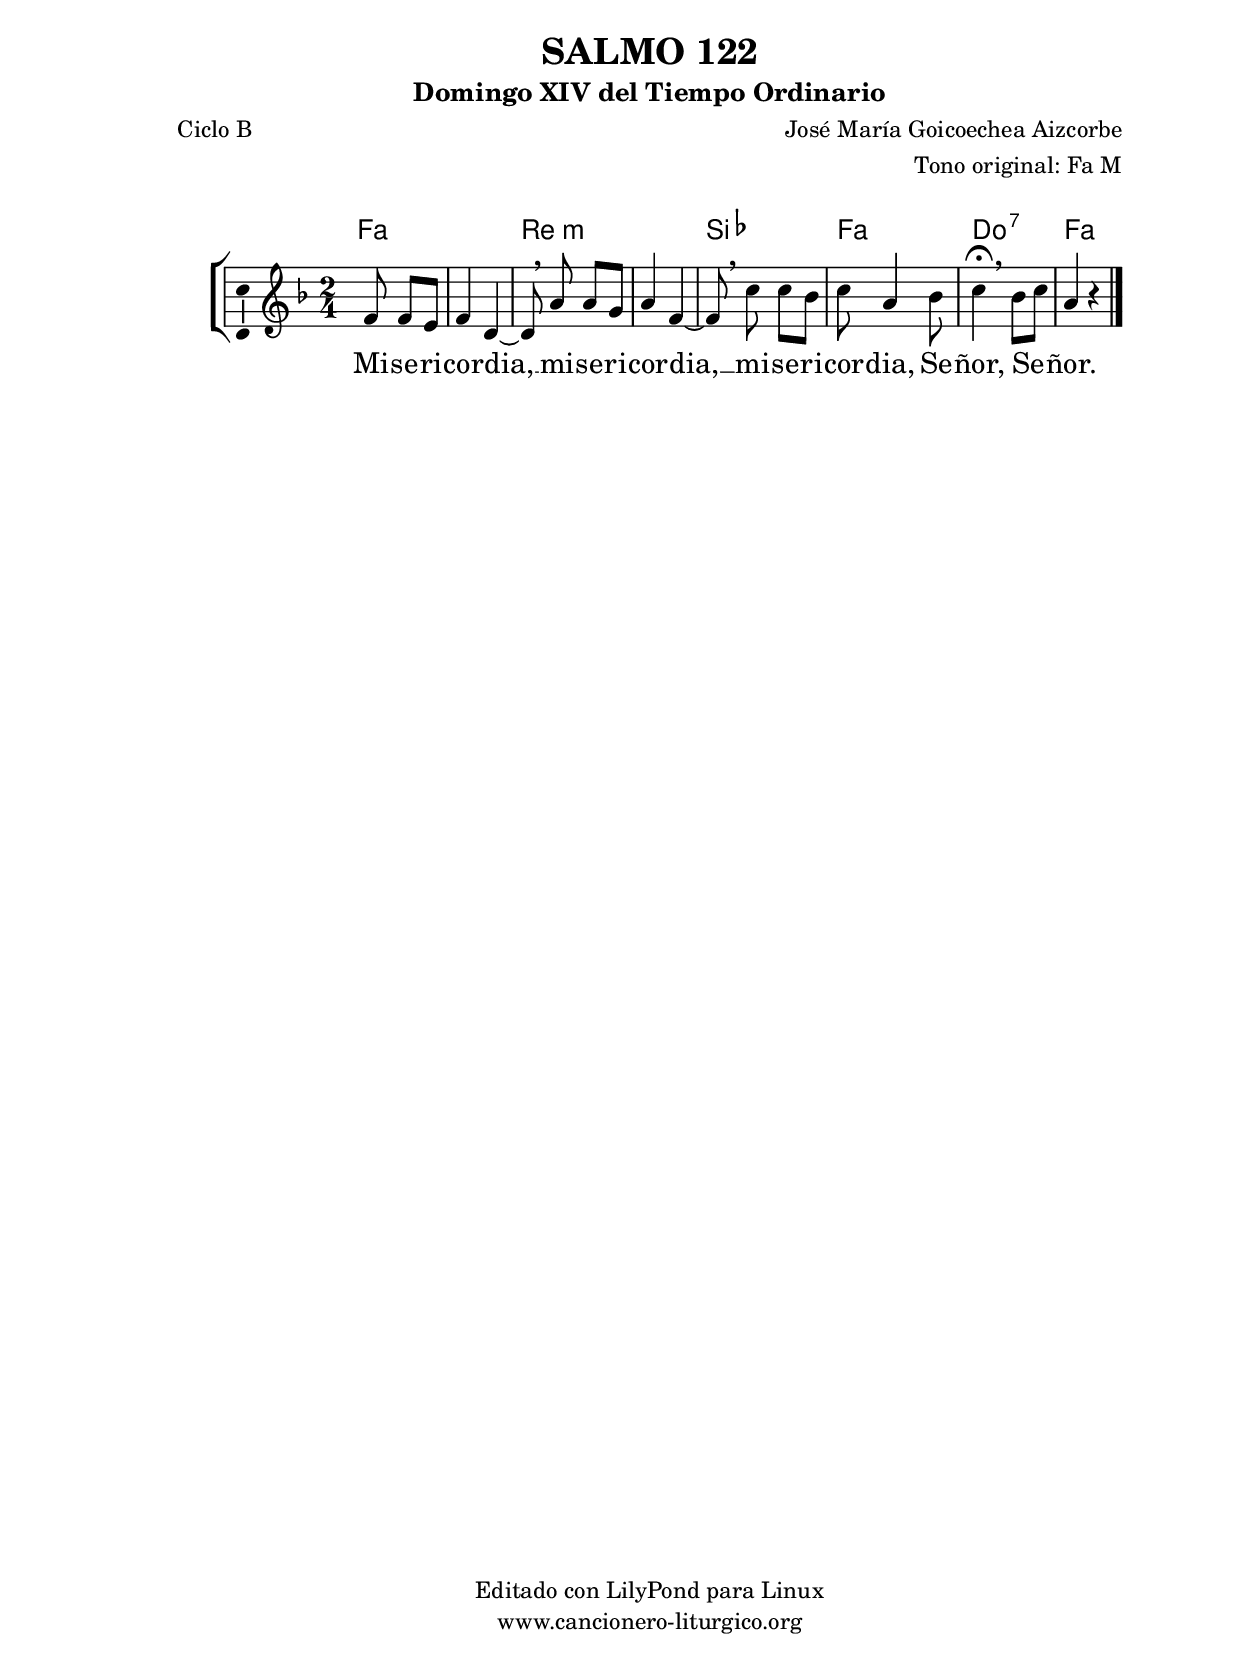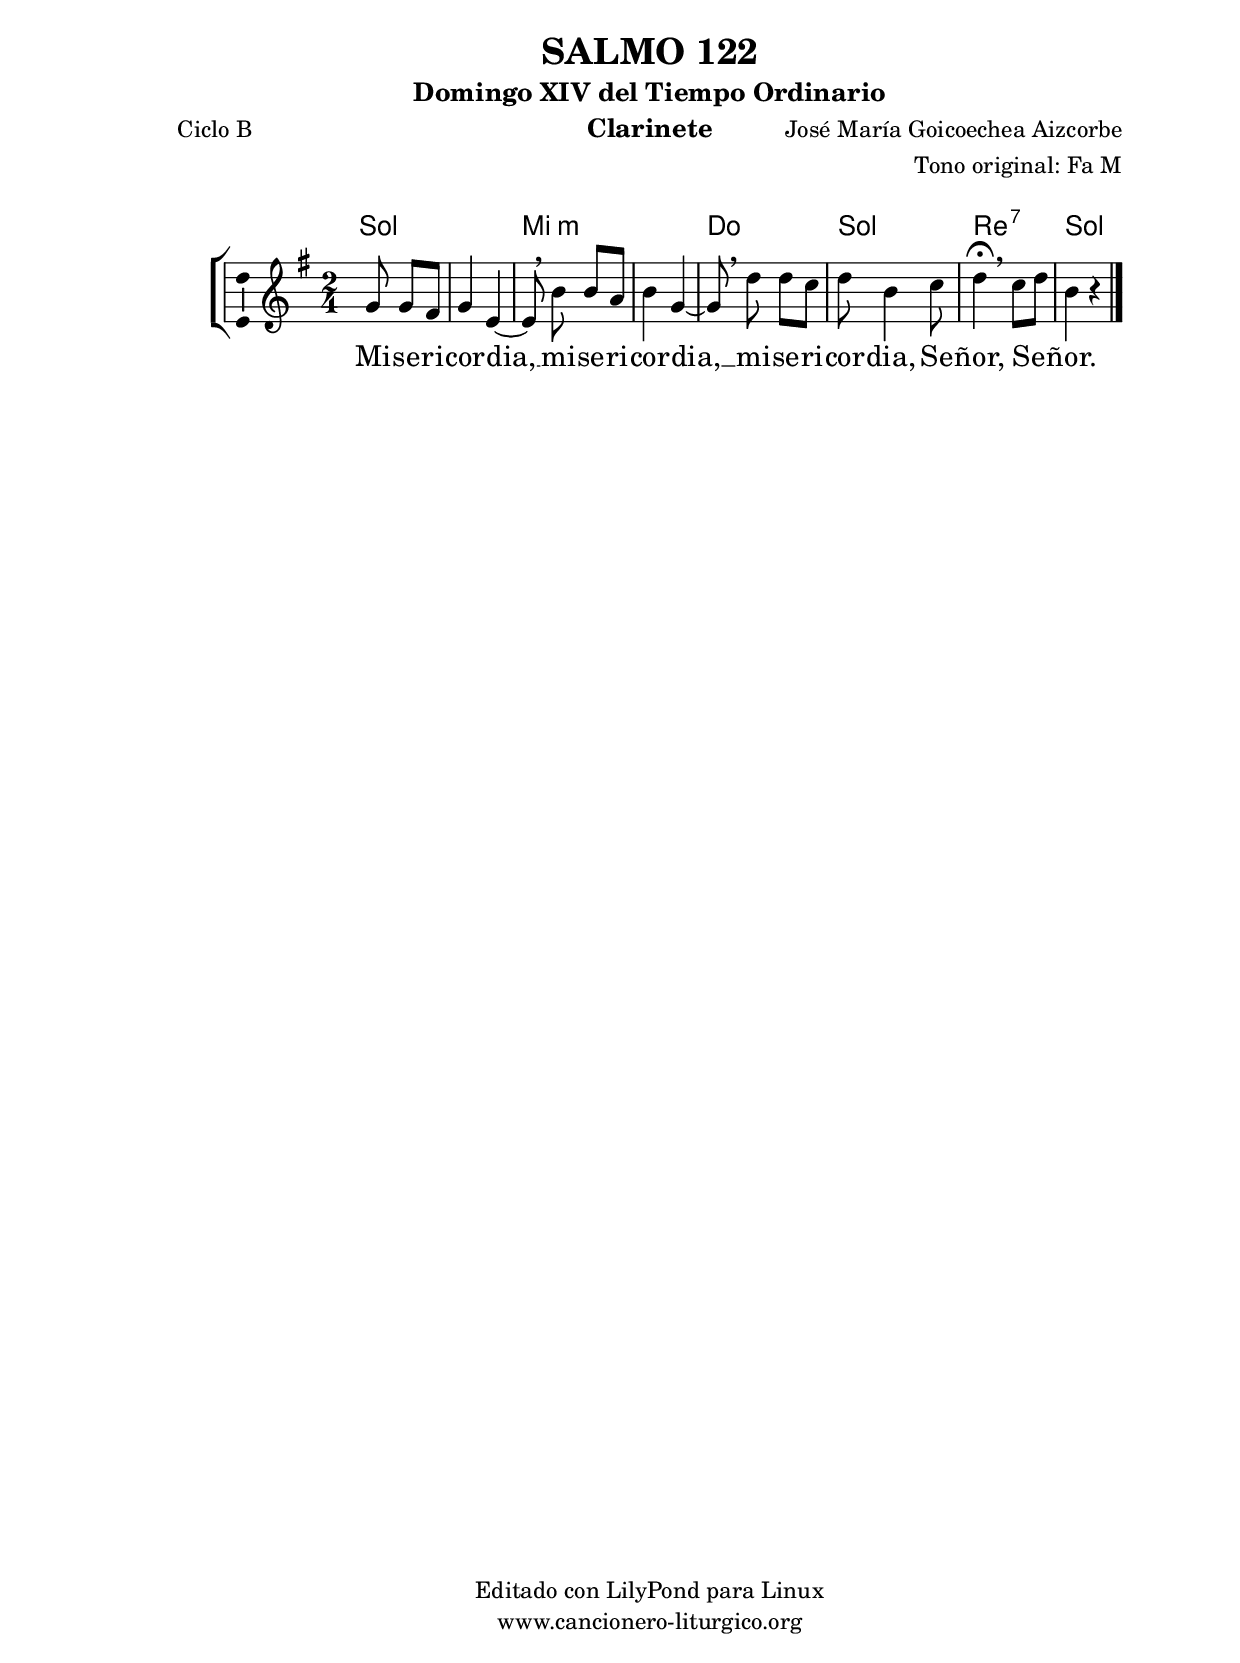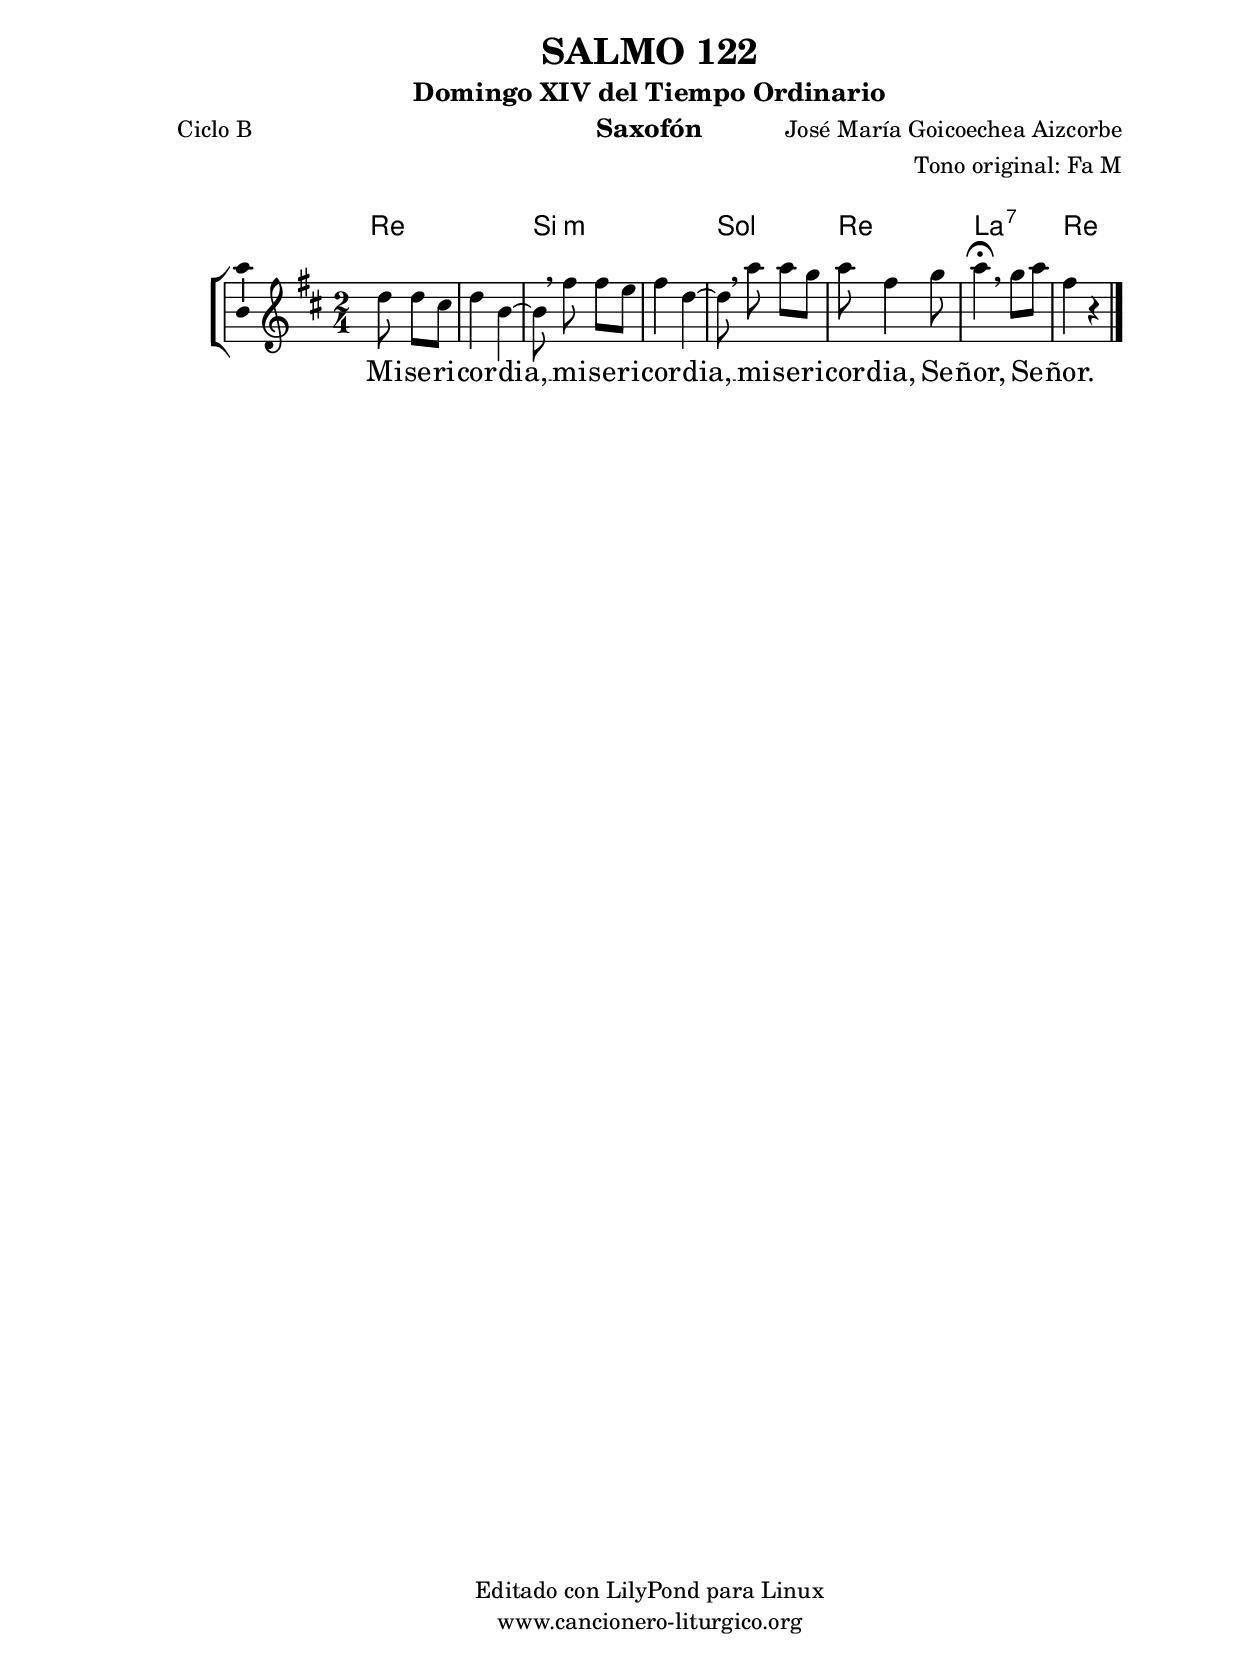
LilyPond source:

%
%para convertir .midi en .wav:
%timidity filename.midi -Ow -o finename.wav
%
%
%Para convertir de .wav a .mp3:
%lame -h -m j filename.wav
%
%
%para escuchar el midi:
%timidity nombrefichero.midi
%


%versión de lilypond para la que se ha escrito esta partitura:
\version "2.16.0"

	%Tamaño papel
	#(set-default-paper-size "a4")
	%Tamaño partitura
	#(set-global-staff-size 20)
	%No responde al pulsar sobre una nota
	#(ly:set-option 'point-and-click #f)

%parámetros del encabezamiento:
\header {
	title = "SALMO 122"
	subtitle = "Domingo XIV del Tiempo Ordinario"
	composer = "José María Goicoechea Aizcorbe"
	poet = "Ciclo B"
	meter = ""
	arranger = "Tono original: Fa M"
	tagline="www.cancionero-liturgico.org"
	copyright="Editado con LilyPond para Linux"
	}

%parámetros asociados al papel:
\paper  {
	oddHeaderMarkup = \markup {\fill-line { \on-the-fly #not-first-page \fromproperty #'header:title \on-the-fly #not-first-page \fromproperty #'header:composer }}
	evenHeaderMarkup = \markup {\fill-line { \fromproperty #'header:composer \fromproperty #'header:title }}
	#(set-paper-size "a4")
	print-page-number = ##f
	first-page-number = 1
	print-first-page-number = ##f
%	head-separation = 3.0 \cm
	top-margin = 2.0 \cm
	bottom-margin = 0.5\cm
%%%	bottom-margin = -1.0\cm
	left-margin = 3.0 \cm
	line-width = 16.0 \cm 
	indent = 8\mm
	interscoreline = 2.\mm
	between-system-space = 15\mm
%	para que las partituras no llenen la hoja:
	ragged-bottom = ##t
%	idem para la última hoja:
	ragged-last-bottom = ##f
%	para que las partituras llenen el ancho del papel:
	ragged-last = ##f
	after-title-space = 2.5 \cm
%page-count=1
%system-count=8

	%Flexible Vertical Spacing
%	markup-markup-spacing =
%	#'((basic-distance . 15) (minimum-distance . 15) (padding . 3))
	markup-system-spacing =
	#'((basic-distance . 15) (minimum-distance . 15) (padding . 3))
	system-system-spacing =
	#'((basic-distance . 15) (minimum-distance . 15) (padding . 3))
	score-system-spacing =
	#'((basic-distance . 15) (minimum-distance . 15) (padding . 5))
%	top-system-spacing = % header
%	#'((basic-distance . 8) (minimum-distance . 0) (padding . 3))
%	top-markup-spacing =
%	#'((basic-distance . 20) (minimum-distance . 20) (padding . 3))
	last-bottom-spacing = % footer
	#'((basic-distance . 5) (minimum-distance . 5) (padding . 3))
%	score-markup-spacing =
%	#'((basic-distance . 16) (minimum-distance . 13) (padding . 3))

	}


%parámetros que afectan a toda la partitura:
global =  {
	%clave de sol (G):
	\clef G
	%armadura:
%	\transpose g f
	\key f \major
	\tempo 4=90
	\set Score.tempoHideNote = ##t
	}


acordes = {
	\italianChords
	\chordmode {
%	\transpose g f
{

f2 s d:m s bes f c:7 f

	}
	}
}

melodia = 
%	\transpose g f
{
	\relative c'{
	\time 2/4

s8 f8 f e
f4 d~
d8 \noBeam \breathe a' a g
a4 f~
f8 \noBeam \breathe c' c bes
c8 a4 bes8
c4 \fermata \breathe bes8 c
a4 r4

	\bar "|."
	}
	}


texto = \lyricmode {
Mi -- se -- ri -- cor -- dia, __ mi -- se -- ri -- cor -- dia, __
mi -- se -- ri -- cor -- dia, Se -- ñor, Se -- _ ñor.
	}


acordesStaff = \context ChordNames = acordesStaff <<
	\set chordChanges = ##t
	\acordes
	>>


vozStaff = \context Voice = vozStaff
\with {\consists "Ambitus_engraver"}
<<
%	\set Staff.instrumentName = ""
%	\set Staff.shortInstrumentName = ""
%	\set Staff.midiInstrument = #"clarinet"
%	\set Staff.midiInstrument = #"cello"
%	\set Staff.midiInstrument = #"flute"
	\set Staff.midiInstrument = #"electric guitar (jazz)"
%	\set Staff.midiInstrument = #"english horn"
%	\set Staff.midiInstrument = #"violin"
%	\set Staff.midiInstrument = #"glockenspiel"
	\set Staff.midiMinimumVolume = #0.7
	\set Staff.midiMaximumVolume = #0.9
	\global
	\melodia
	>>


textoStaff = \context Lyrics = textoStaff <<
	\lyricsto vozStaff \texto
	>>

\book {
	\score {
		\context ChoirStaff {
			\override StaffGroup.SystemStartBracket #'collapse-height = #1
			\override Score.SystemStartBar #'collapse-height = #1
			<<
			\acordesStaff
			\vozStaff
			\textoStaff
			>>
			}
		\layout {
	    		\context {
				\Lyrics
				\override LyricText #'font-size = #2
				}
	   		 \context {
				\Score
				%fontSize = #3
				\override StaffSymbol #'staff-space = #(magstep +3)
				%\override Beam #'thickness = #0.55
				%\override SpacingSpanner #'spacing-increment = #1.0
				%\override Slur #'height-limit = #1.5
				}
			}
		}
	\score {
		\unfoldRepeats
		\context ChoirStaff {
			<<
			\acordesStaff
			\vozStaff
			>>
			}
		\midi {
	  		\context {
	  			\Score
				tempoWholesPerMinute = #(ly:make-moment 70 4)
				}
			}
		}
	}

%Partitura para clarinete
#(define output-suffix "C")
\book {
	\header{
		instrument = "Clarinete"
		}
	\score {
		\context ChoirStaff {
			\override StaffGroup.SystemStartBracket #'collapse-height = #1
			\override Score.SystemStartBar #'collapse-height = #1
\transpose c d
			<<
			\acordesStaff
			\vozStaff
			\textoStaff
			>>
			}
		\layout {
	    		\context {
				\Lyrics
				\override LyricText #'font-size = #2
				}
	   		 \context {
				\Score
				%fontSize = #3
				\override StaffSymbol #'staff-space = #(magstep +3)
				%\override Beam #'thickness = #0.55
				%\override SpacingSpanner #'spacing-increment = #1.0
				%\override Slur #'height-limit = #1.5
				}
			}
		}
	}

%Partitura para saxofón
#(define output-suffix "S")
\book {
	\header{
		instrument = "Saxofón"
		}
	\score {
		\context ChoirStaff {
			\override StaffGroup.SystemStartBracket #'collapse-height = #1
			\override Score.SystemStartBar #'collapse-height = #1
\transpose c a
			<<
			\acordesStaff
			\vozStaff
			\textoStaff
			>>
			}
		\layout {
	    		\context {
				\Lyrics
				\override LyricText #'font-size = #2
				}
	   		 \context {
				\Score
				%fontSize = #3
				\override StaffSymbol #'staff-space = #(magstep +3)
				%\override Beam #'thickness = #0.55
				%\override SpacingSpanner #'spacing-increment = #1.0
				%\override Slur #'height-limit = #1.5
				}
			}
		}
	}

